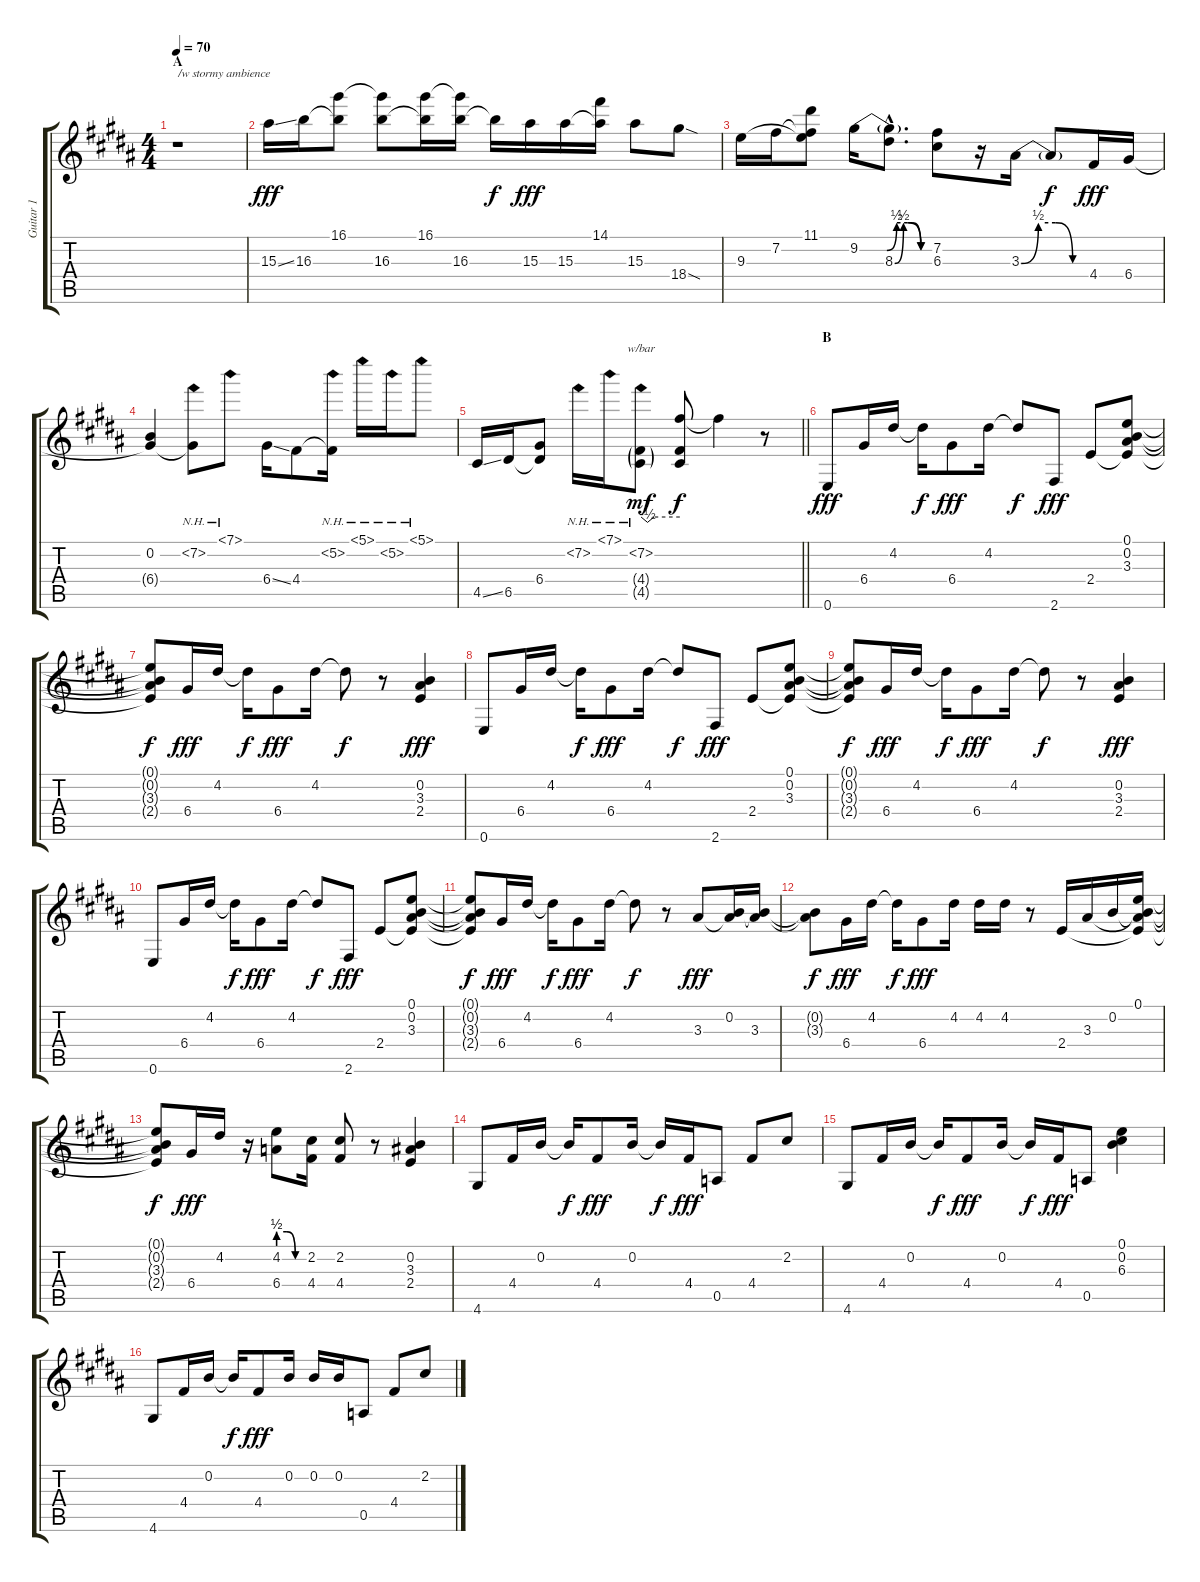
\track ("Guitar 1" "Guitar 1") {instrument electricguitarclean}
\staff {score tabs}
\tuning (E4 B3 G3 D3 A2 E2) {hide}
\ts (4 4)
\section ("" "A")
\tempo 70
\clef g2
\ks b
r.1{txt "/w stormy ambience" dy fff instrument electricguitarclean} |
15.3{ss}.16 16.3.16 (16.1 16.3{t}).8 (16.1{t} 16.3).8 (16.1 16.3{t}).16 (16.1{t} 16.3).16 16.3{t}.16{dy f} 15.3.16{dy fff} 15.3.16 (14.1 15.3{t}).16 15.3.8 18.4{sod}.8 |
9.3.16 7.2.16 (11.1 7.2{t} 9.3{t}).8 9.2{be (custom 0 0 15 0 22 0 30 2 39 2 50 0 60 0)}.16 (9.2{hac t} 8.3{be (custom 0 0 15 2 30 2 45 0 60 0) hac}).8{d} (7.2 6.3).8 r.16 3.3{be (custom 0 0 15 2 30 2 45 0 60 0)}.16 3.3{t}.8{dy f} 4.4.16{dy fff} 6.4.16 |
(0.2 6.4{t}).4 (7.2{nh} 6.4{t}).8 7.1{nh}.8 6.4{ss}.16 4.4.8 (5.2{nh} 4.4{t}).16 5.1{nh}.16 5.2{nh}.16 5.1{nh}.8 |
\barLineRight lightlight
4.5{ss}.16 6.5.16 (6.4 6.5{t}).8 7.2{nh}.16 7.1{nh}.16 (7.2{nh} 4.4{g} 4.5{g}).8{tbe (custom default 0 0 10 -2 20 0 60 0) dy mf} (7.2{t} 4.4{t} 4.5{t}).8{dy f} 7.2{t}.4 r.8 |
\section ("" "B")
0.6.8{dy fff} 6.4.16 4.2.16 4.2{t}.16{dy f} 6.4.8{dy fff} 4.2.16 4.2{t}.8{dy f} 2.6.8{dy fff} 2.4.8 (0.1 0.2 3.3 2.4{t}).8 |
(0.1{t} 0.2{t} 3.3{t} 2.4{t}).8{dy f} 6.4.16{dy fff} 4.2.16 4.2{t}.16{dy f} 6.4.8{dy fff} 4.2.16 4.2{t}.8{dy f} r.8 (0.2 3.3 2.4).4{dy fff} |
0.6.8 6.4.16 4.2.16 4.2{t}.16{dy f} 6.4.8{dy fff} 4.2.16 4.2{t}.8{dy f} 2.6.8{dy fff} 2.4.8 (0.1 0.2 3.3 2.4{t}).8 |
(0.1{t} 0.2{t} 3.3{t} 2.4{t}).8{dy f} 6.4.16{dy fff} 4.2.16 4.2{t}.16{dy f} 6.4.8{dy fff} 4.2.16 4.2{t}.8{dy f} r.8 (0.2 3.3 2.4).4{dy fff} |
0.6.8 6.4.16 4.2.16 4.2{t}.16{dy f} 6.4.8{dy fff} 4.2.16 4.2{t}.8{dy f} 2.6.8{dy fff} 2.4.8 (0.1 0.2 3.3 2.4{t}).8 |
(0.1{t} 0.2{t} 3.3{t} 2.4{t}).8{dy f} 6.4.16{dy fff} 4.2.16 4.2{t}.16{dy f} 6.4.8{dy fff} 4.2.16 4.2{t}.8{dy f} r.8 3.3.8{dy fff} (0.2 3.3{t}).16 (0.2{t} 3.3).16 |
(0.2{t} 3.3{t}).8{dy f} 6.4.16{dy fff} 4.2.16 4.2{t}.16{dy f} 6.4.8{dy fff} 4.2.16 4.2.16 4.2.16 r.8 2.4.16 3.3.16 0.2.16 (0.1 0.2{t} 3.3{t} 2.4{t}).16 |
(0.1{t} 0.2{t} 3.3{t} 2.4{t}).8{dy f} 6.4.16{dy fff} 4.2.16 r.16 (4.2{be (custom 0 2 20 2 40 0 60 0)} 6.4{be (custom 0 2 20 2 40 0 60 0)}).8 (2.2 4.4).16 (2.2 4.4).8 r.8 (0.2 3.3 2.4).4 |
4.6.8 4.4.16 0.2.16 0.2{t}.16{dy f} 4.4.8{dy fff} 0.2.16 0.2{t}.16{dy f} 4.4.16{dy fff} 0.5.8 4.4.8 2.2.8 |
4.6.8 4.4.16 0.2.16 0.2{t}.16{dy f} 4.4.8{dy fff} 0.2.16 0.2{t}.16{dy f} 4.4.16{dy fff} 0.5.8 (0.1 0.2 6.3).4 |
4.6.8 4.4.16 0.2.16 0.2{t}.16{dy f} 4.4.8{dy fff} 0.2.16 0.2.16 0.2.16 0.5.8 4.4.8 2.2.8
